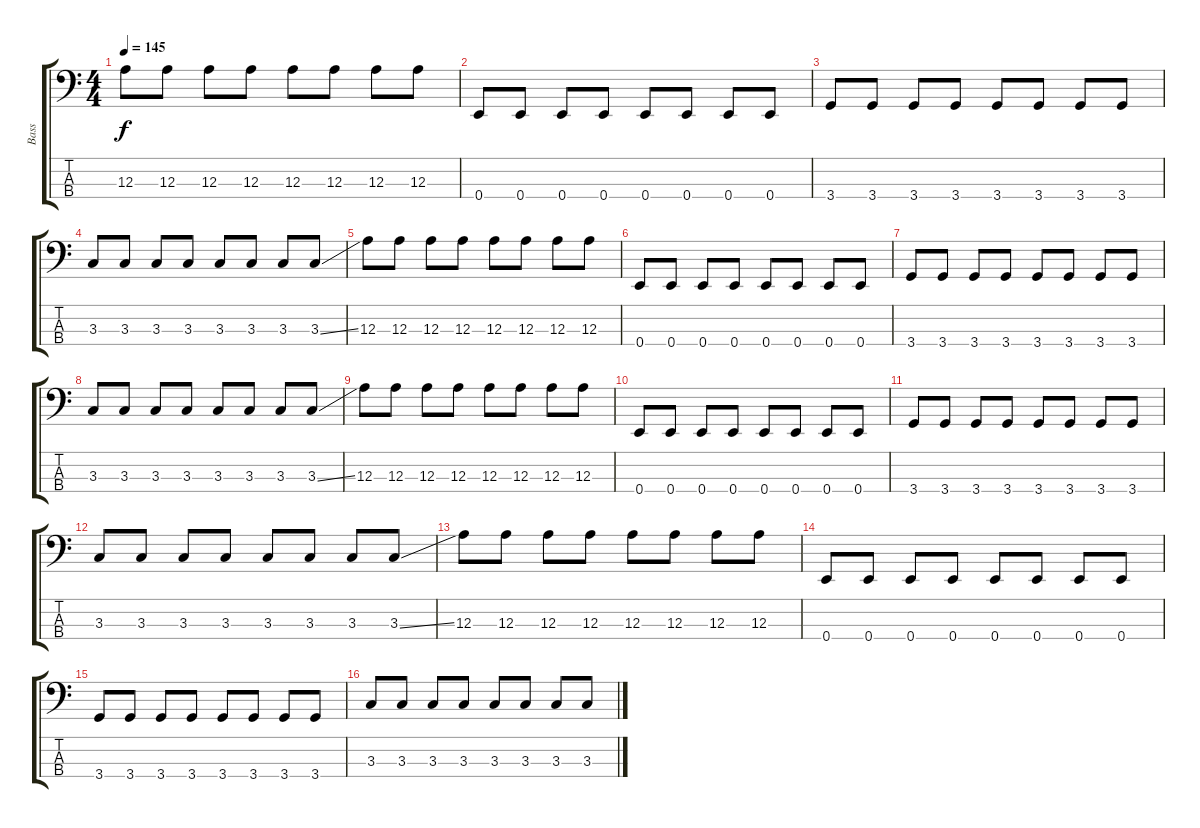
\track ("Bass" "Bass") {instrument electricbassfinger}
\staff {score tabs}
\tuning (G2 D2 A1 E1) {hide}
\ts (4 4)
\tempo 145
\clef f4
\ks c
12.3.8{dy f} 12.3.8 12.3.8 12.3.8 12.3.8 12.3.8 12.3.8 12.3.8 |
0.4.8 0.4.8 0.4.8 0.4.8 0.4.8 0.4.8 0.4.8 0.4.8 |
3.4.8 3.4.8 3.4.8 3.4.8 3.4.8 3.4.8 3.4.8 3.4.8 |
3.3.8 3.3.8 3.3.8 3.3.8 3.3.8 3.3.8 3.3.8 3.3{ss}.8 |
12.3.8 12.3.8 12.3.8 12.3.8 12.3.8 12.3.8 12.3.8 12.3.8 |
0.4.8 0.4.8 0.4.8 0.4.8 0.4.8 0.4.8 0.4.8 0.4.8 |
3.4.8 3.4.8 3.4.8 3.4.8 3.4.8 3.4.8 3.4.8 3.4.8 |
3.3.8 3.3.8 3.3.8 3.3.8 3.3.8 3.3.8 3.3.8 3.3{ss}.8 |
12.3.8 12.3.8 12.3.8 12.3.8 12.3.8 12.3.8 12.3.8 12.3.8 |
0.4.8 0.4.8 0.4.8 0.4.8 0.4.8 0.4.8 0.4.8 0.4.8 |
3.4.8 3.4.8 3.4.8 3.4.8 3.4.8 3.4.8 3.4.8 3.4.8 |
3.3.8 3.3.8 3.3.8 3.3.8 3.3.8 3.3.8 3.3.8 3.3{ss}.8 |
12.3.8 12.3.8 12.3.8 12.3.8 12.3.8 12.3.8 12.3.8 12.3.8 |
0.4.8 0.4.8 0.4.8 0.4.8 0.4.8 0.4.8 0.4.8 0.4.8 |
3.4.8 3.4.8 3.4.8 3.4.8 3.4.8 3.4.8 3.4.8 3.4.8 |
3.3.8 3.3.8 3.3.8 3.3.8 3.3.8 3.3.8 3.3.8 3.3{ss}.8
